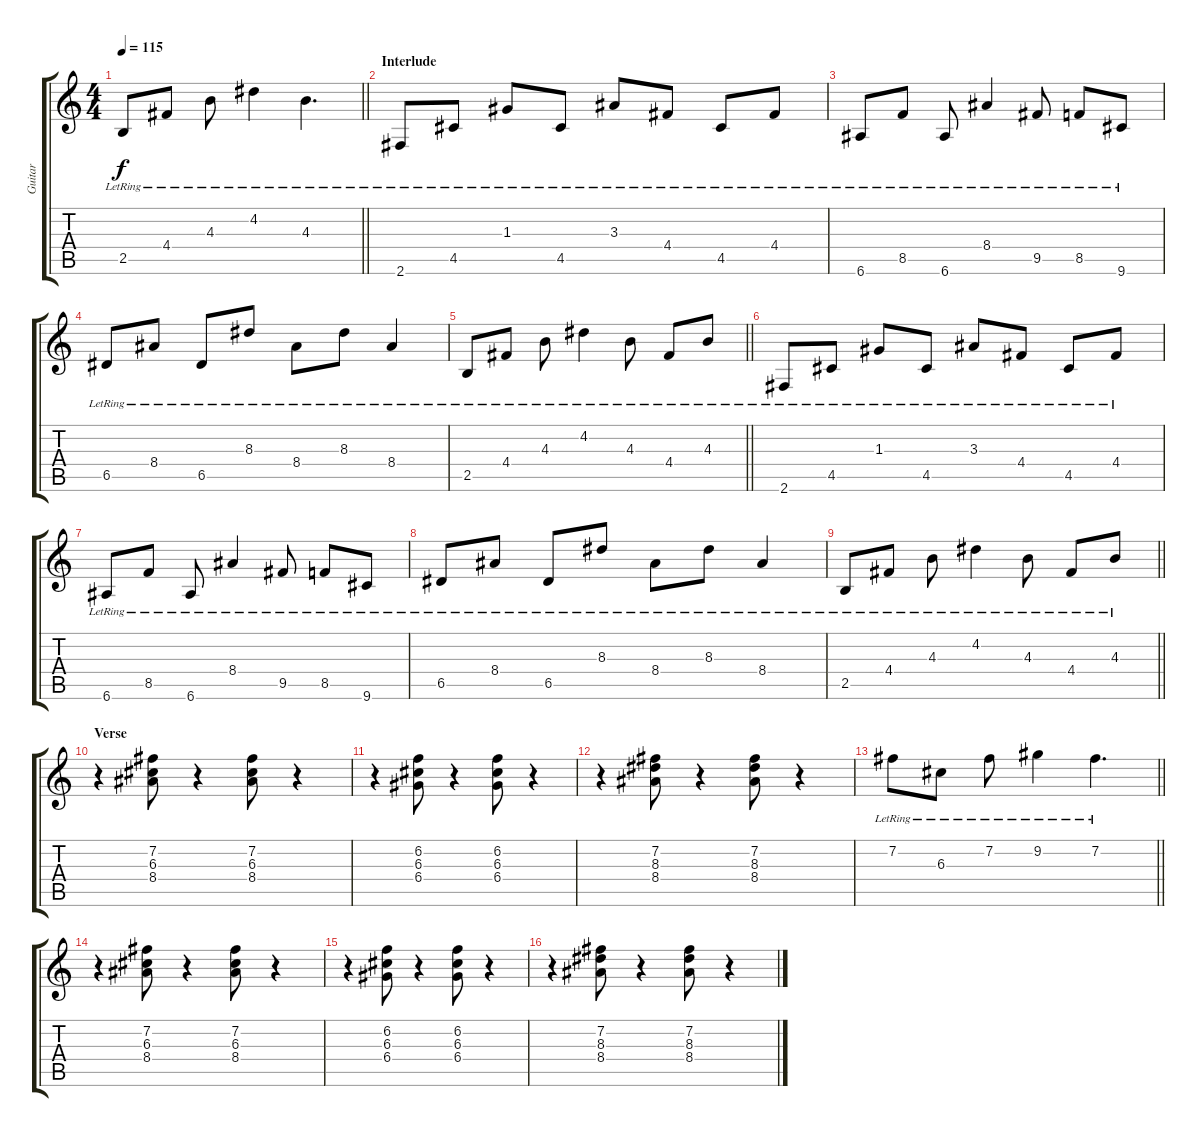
\track ("Guitar" "Guitar") {instrument acousticguitarsteel}
\staff {score tabs}
\tuning (E4 B3 G3 D3 A2 E2) {hide}
\ts (4 4)
\tempo 115
\clef g2
\barLineRight lightlight
\ks c
2.5{lr}.8{dy f} 4.4{lr}.8 4.3{lr}.8 4.2{lr}.4 4.3{lr}.4{d} |
\section ("" "Interlude")
2.6{lr}.8 4.5{lr}.8 1.3{lr}.8 4.5{lr}.8 3.3{lr}.8 4.4{lr}.8 4.5{lr}.8 4.4{lr}.8 |
6.6{lr}.8 8.5{lr}.8 6.6{lr}.8 8.4{lr}.4 9.5{lr}.8 8.5{lr}.8 9.6{lr}.8 |
6.5{lr}.8 8.4{lr}.8 6.5{lr}.8 8.3{lr}.8 8.4{lr}.8 8.3{lr}.8 8.4{lr}.4 |
\barLineRight lightlight
2.5{lr}.8 4.4{lr}.8 4.3{lr}.8 4.2{lr}.4 4.3{lr}.8 4.4{lr}.8 4.3{lr}.8 |
2.6{lr}.8 4.5{lr}.8 1.3{lr}.8 4.5{lr}.8 3.3{lr}.8 4.4{lr}.8 4.5{lr}.8 4.4{lr}.8 |
6.6{lr}.8 8.5{lr}.8 6.6{lr}.8 8.4{lr}.4 9.5{lr}.8 8.5{lr}.8 9.6{lr}.8 |
6.5{lr}.8 8.4{lr}.8 6.5{lr}.8 8.3{lr}.8 8.4{lr}.8 8.3{lr}.8 8.4{lr}.4 |
\barLineRight lightlight
2.5{lr}.8 4.4{lr}.8 4.3{lr}.8 4.2{lr}.4 4.3{lr}.8 4.4{lr}.8 4.3{lr}.8 |
\section ("" "Verse")
r.4 (7.2 6.3 8.4).8 r.4 (7.2 6.3 8.4).8 r.4 |
r.4 (6.2 6.3 6.4).8 r.4 (6.2 6.3 6.4).8 r.4 |
r.4 (7.2 8.3 8.4).8 r.4 (7.2 8.3 8.4).8 r.4 |
\barLineRight lightlight
7.2{lr}.8 6.3{lr}.8 7.2{lr}.8 9.2{lr}.4 7.2{lr}.4{d} |
r.4 (7.2 6.3 8.4).8 r.4 (7.2 6.3 8.4).8 r.4 |
r.4 (6.2 6.3 6.4).8 r.4 (6.2 6.3 6.4).8 r.4 |
r.4 (7.2 8.3 8.4).8 r.4 (7.2 8.3 8.4).8 r.4
